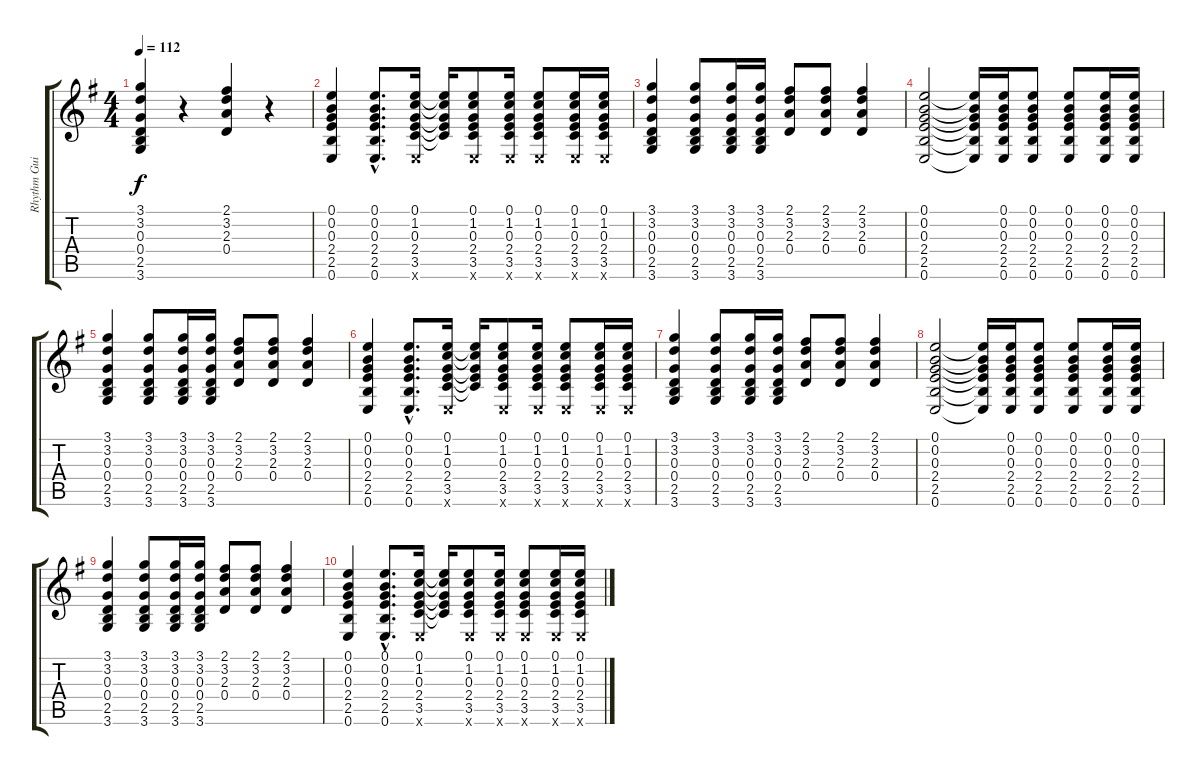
\track ("Rhythm Guitar" "Rhythm Gui") {instrument acousticguitarsteel}
\staff {score tabs}
\tuning (E4 B3 G3 D3 A2 E2) {hide}
\ts (4 4)
\tempo 112
\clef g2
\ks g
(3.1 3.2 0.3 0.4 2.5 3.6).4{dy f} r.4 (2.1 3.2 2.3 0.4).4 r.4 |
(0.1 0.2 0.3 2.4 2.5 0.6).4 (0.1{hac} 0.2{hac} 0.3{hac} 2.4{hac} 2.5{hac} 0.6{hac}).8{d} (0.1 1.2 0.3 2.4 3.5 0.6{x}).16 (0.1{t} 1.2{t} 0.3{t} 2.4{t} 3.5{t}).16 (0.1 1.2 0.3 2.4 3.5 0.6{x}).8 (0.1 1.2 0.3 2.4 3.5 0.6{x}).16 (0.1 1.2 0.3 2.4 3.5 0.6{x}).8 (0.1 1.2 0.3 2.4 3.5 0.6{x}).16 (0.1 1.2 0.3 2.4 3.5 0.6{x}).16 |
(3.1 3.2 0.3 0.4 2.5 3.6).4{volume 4} (3.1 3.2 0.3 0.4 2.5 3.6).8 (3.1 3.2 0.3 0.4 2.5 3.6).16 (3.1 3.2 0.3 0.4 2.5 3.6).16 (2.1 3.2 2.3 0.4).8 (2.1 3.2 2.3 0.4).8 (2.1 3.2 2.3 0.4).4 |
(0.1 0.2 0.3 2.4 2.5 0.6).2 (0.1{t} 0.2{t} 0.3{t} 2.4{t} 2.5{t} 0.6{t}).16 (0.1 0.2 0.3 2.4 2.5 0.6).16 (0.1 0.2 0.3 2.4 2.5 0.6).8 (0.1 0.2 0.3 2.4 2.5 0.6).8 (0.1 0.2 0.3 2.4 2.5 0.6).16 (0.1 0.2 0.3 2.4 2.5 0.6).16 |
(3.1 3.2 0.3 0.4 2.5 3.6).4 (3.1 3.2 0.3 0.4 2.5 3.6).8 (3.1 3.2 0.3 0.4 2.5 3.6).16 (3.1 3.2 0.3 0.4 2.5 3.6).16 (2.1 3.2 2.3 0.4).8 (2.1 3.2 2.3 0.4).8 (2.1 3.2 2.3 0.4).4 |
(0.1 0.2 0.3 2.4 2.5 0.6).4 (0.1{hac} 0.2{hac} 0.3{hac} 2.4{hac} 2.5{hac} 0.6{hac}).8{d} (0.1 1.2 0.3 2.4 3.5 0.6{x}).16 (0.1{t} 1.2{t} 0.3{t} 2.4{t} 3.5{t}).16 (0.1 1.2 0.3 2.4 3.5 0.6{x}).8 (0.1 1.2 0.3 2.4 3.5 0.6{x}).16 (0.1 1.2 0.3 2.4 3.5 0.6{x}).8 (0.1 1.2 0.3 2.4 3.5 0.6{x}).16 (0.1 1.2 0.3 2.4 3.5 0.6{x}).16 |
(3.1 3.2 0.3 0.4 2.5 3.6).4{volume 0} (3.1 3.2 0.3 0.4 2.5 3.6).8 (3.1 3.2 0.3 0.4 2.5 3.6).16 (3.1 3.2 0.3 0.4 2.5 3.6).16 (2.1 3.2 2.3 0.4).8 (2.1 3.2 2.3 0.4).8 (2.1 3.2 2.3 0.4).4 |
(0.1 0.2 0.3 2.4 2.5 0.6).2 (0.1{t} 0.2{t} 0.3{t} 2.4{t} 2.5{t} 0.6{t}).16 (0.1 0.2 0.3 2.4 2.5 0.6).16 (0.1 0.2 0.3 2.4 2.5 0.6).8 (0.1 0.2 0.3 2.4 2.5 0.6).8 (0.1 0.2 0.3 2.4 2.5 0.6).16 (0.1 0.2 0.3 2.4 2.5 0.6).16 |
(3.1 3.2 0.3 0.4 2.5 3.6).4 (3.1 3.2 0.3 0.4 2.5 3.6).8 (3.1 3.2 0.3 0.4 2.5 3.6).16 (3.1 3.2 0.3 0.4 2.5 3.6).16 (2.1 3.2 2.3 0.4).8 (2.1 3.2 2.3 0.4).8 (2.1 3.2 2.3 0.4).4 |
(0.1 0.2 0.3 2.4 2.5 0.6).4 (0.1{hac} 0.2{hac} 0.3{hac} 2.4{hac} 2.5{hac} 0.6{hac}).8{d} (0.1 1.2 0.3 2.4 3.5 0.6{x}).16 (0.1{t} 1.2{t} 0.3{t} 2.4{t} 3.5{t}).16 (0.1 1.2 0.3 2.4 3.5 0.6{x}).8 (0.1 1.2 0.3 2.4 3.5 0.6{x}).16 (0.1 1.2 0.3 2.4 3.5 0.6{x}).8 (0.1 1.2 0.3 2.4 3.5 0.6{x}).16 (0.1 1.2 0.3 2.4 3.5 0.6{x}).16
